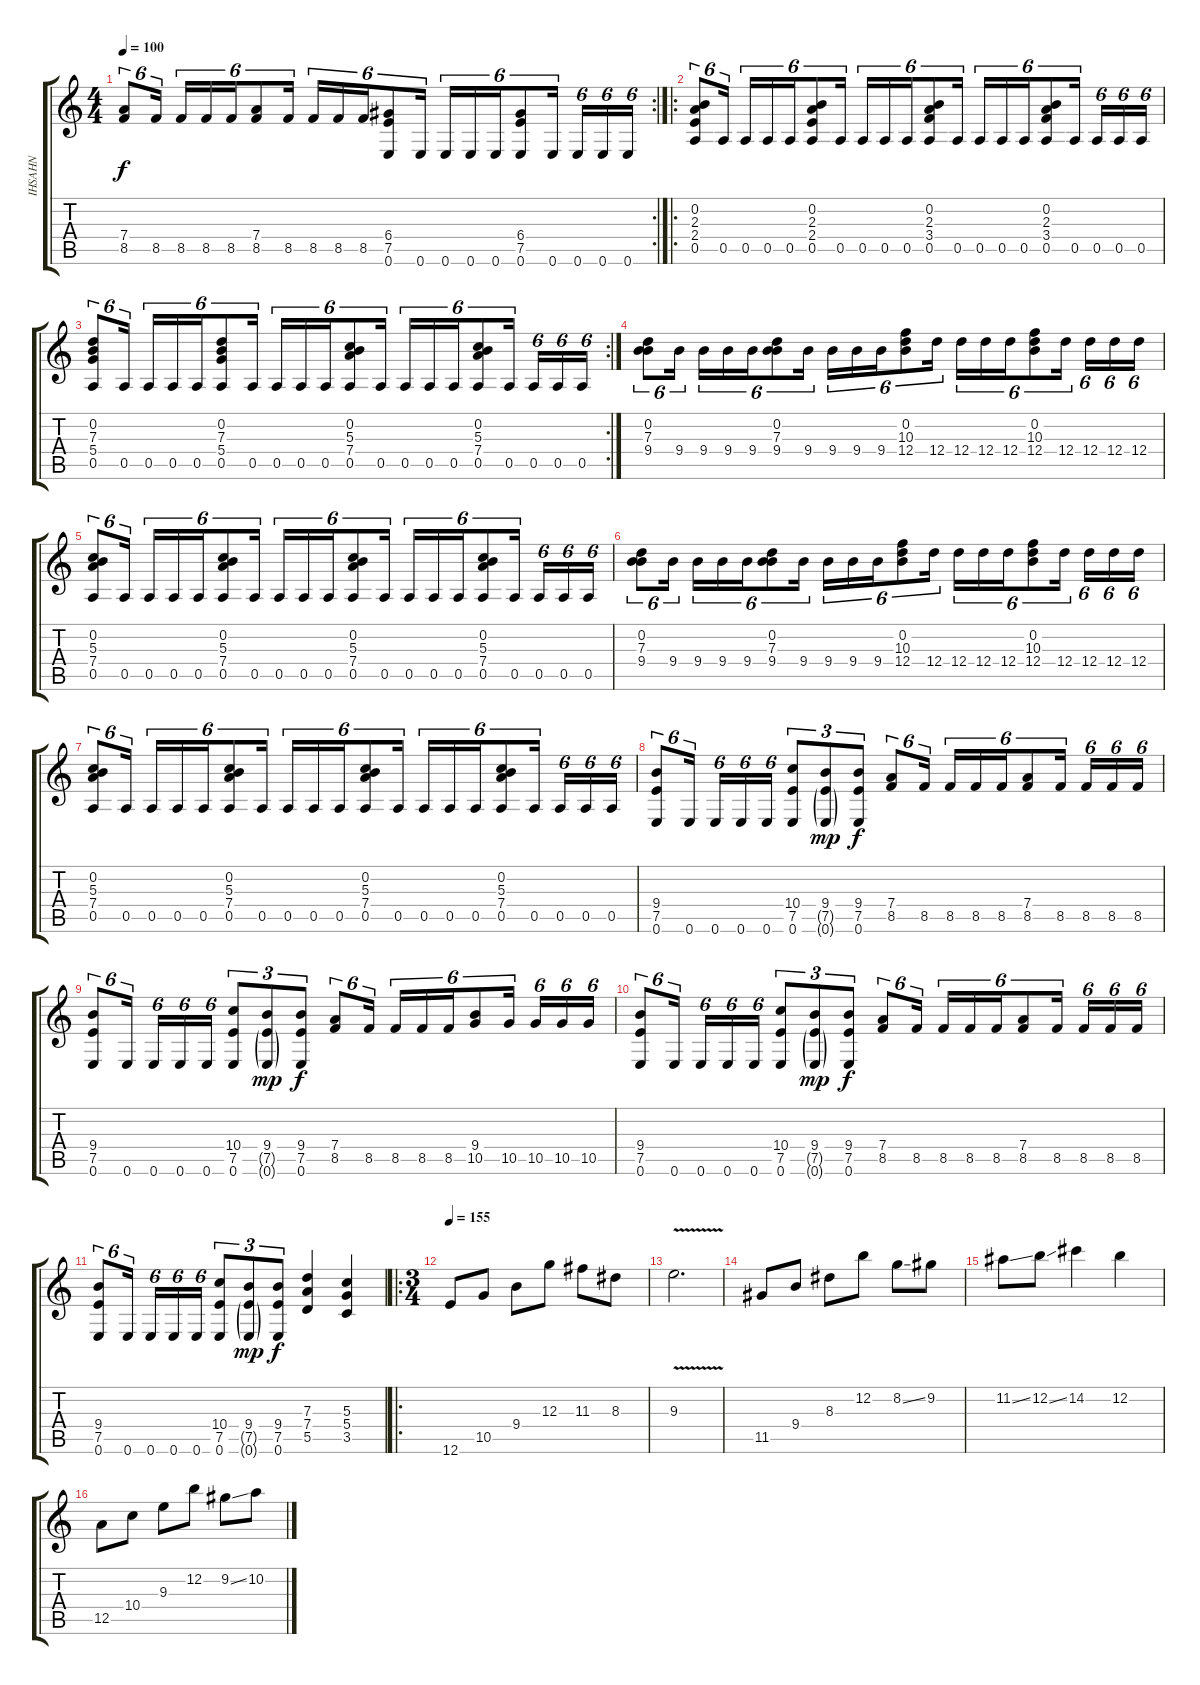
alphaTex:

\track ("IHSAHN" "IHSAHN") {instrument distortionguitar}
\staff {score tabs}
\tuning (E4 B3 G3 D3 A2 E2) {hide}
\rc 2
\ts (4 4)
\tempo 100
\clef g2
\ks c
(7.4 8.5).8{tu (6 4) dy f} 8.5.16{tu (6 4)} 8.5.16{tu (6 4)} 8.5.16{tu (6 4)} 8.5.16{tu (6 4)} (7.4 8.5).8{tu (6 4)} 8.5.16{tu (6 4)} 8.5.16{tu (6 4)} 8.5.16{tu (6 4)} 8.5.16{tu (6 4)} (6.4 7.5 0.6).8{tu (6 4)} 0.6.16{tu (6 4)} 0.6.16{tu (6 4)} 0.6.16{tu (6 4)} 0.6.16{tu (6 4)} (6.4 7.5 0.6).8{tu (6 4)} 0.6.16{tu (6 4)} 0.6.16{tu (6 4)} 0.6.16{tu (6 4)} 0.6.16{tu (6 4)} |
\ro
(0.2 2.3 2.4 0.5).8{tu (6 4)} 0.5.16{tu (6 4)} 0.5.16{tu (6 4)} 0.5.16{tu (6 4)} 0.5.16{tu (6 4)} (0.2 2.3 2.4 0.5).8{tu (6 4)} 0.5.16{tu (6 4)} 0.5.16{tu (6 4)} 0.5.16{tu (6 4)} 0.5.16{tu (6 4)} (0.2 2.3 3.4 0.5).8{tu (6 4)} 0.5.16{tu (6 4)} 0.5.16{tu (6 4)} 0.5.16{tu (6 4)} 0.5.16{tu (6 4)} (0.2 2.3 3.4 0.5).8{tu (6 4)} 0.5.16{tu (6 4)} 0.5.16{tu (6 4)} 0.5.16{tu (6 4)} 0.5.16{tu (6 4)} |
\rc 2
(0.2 7.3 5.4 0.5).8{tu (6 4)} 0.5.16{tu (6 4)} 0.5.16{tu (6 4)} 0.5.16{tu (6 4)} 0.5.16{tu (6 4)} (0.2 7.3 5.4 0.5).8{tu (6 4)} 0.5.16{tu (6 4)} 0.5.16{tu (6 4)} 0.5.16{tu (6 4)} 0.5.16{tu (6 4)} (0.2 5.3 7.4 0.5).8{tu (6 4)} 0.5.16{tu (6 4)} 0.5.16{tu (6 4)} 0.5.16{tu (6 4)} 0.5.16{tu (6 4)} (0.2 5.3 7.4 0.5).8{tu (6 4)} 0.5.16{tu (6 4)} 0.5.16{tu (6 4)} 0.5.16{tu (6 4)} 0.5.16{tu (6 4)} |
(0.2 7.3 9.4).8{tu (6 4)} 9.4.16{tu (6 4)} 9.4.16{tu (6 4)} 9.4.16{tu (6 4)} 9.4.16{tu (6 4)} (0.2 7.3 9.4).8{tu (6 4)} 9.4.16{tu (6 4)} 9.4.16{tu (6 4)} 9.4.16{tu (6 4)} 9.4.16{tu (6 4)} (0.2 10.3 12.4).8{tu (6 4)} 12.4.16{tu (6 4)} 12.4.16{tu (6 4)} 12.4.16{tu (6 4)} 12.4.16{tu (6 4)} (0.2 10.3 12.4).8{tu (6 4)} 12.4.16{tu (6 4)} 12.4.16{tu (6 4)} 12.4.16{tu (6 4)} 12.4.16{tu (6 4)} |
(0.2 5.3 7.4 0.5).8{tu (6 4)} 0.5.16{tu (6 4)} 0.5.16{tu (6 4)} 0.5.16{tu (6 4)} 0.5.16{tu (6 4)} (0.2 5.3 7.4 0.5).8{tu (6 4)} 0.5.16{tu (6 4)} 0.5.16{tu (6 4)} 0.5.16{tu (6 4)} 0.5.16{tu (6 4)} (0.2 5.3 7.4 0.5).8{tu (6 4)} 0.5.16{tu (6 4)} 0.5.16{tu (6 4)} 0.5.16{tu (6 4)} 0.5.16{tu (6 4)} (0.2 5.3 7.4 0.5).8{tu (6 4)} 0.5.16{tu (6 4)} 0.5.16{tu (6 4)} 0.5.16{tu (6 4)} 0.5.16{tu (6 4)} |
(0.2 7.3 9.4).8{tu (6 4)} 9.4.16{tu (6 4)} 9.4.16{tu (6 4)} 9.4.16{tu (6 4)} 9.4.16{tu (6 4)} (0.2 7.3 9.4).8{tu (6 4)} 9.4.16{tu (6 4)} 9.4.16{tu (6 4)} 9.4.16{tu (6 4)} 9.4.16{tu (6 4)} (0.2 10.3 12.4).8{tu (6 4)} 12.4.16{tu (6 4)} 12.4.16{tu (6 4)} 12.4.16{tu (6 4)} 12.4.16{tu (6 4)} (0.2 10.3 12.4).8{tu (6 4)} 12.4.16{tu (6 4)} 12.4.16{tu (6 4)} 12.4.16{tu (6 4)} 12.4.16{tu (6 4)} |
(0.2 5.3 7.4 0.5).8{tu (6 4)} 0.5.16{tu (6 4)} 0.5.16{tu (6 4)} 0.5.16{tu (6 4)} 0.5.16{tu (6 4)} (0.2 5.3 7.4 0.5).8{tu (6 4)} 0.5.16{tu (6 4)} 0.5.16{tu (6 4)} 0.5.16{tu (6 4)} 0.5.16{tu (6 4)} (0.2 5.3 7.4 0.5).8{tu (6 4)} 0.5.16{tu (6 4)} 0.5.16{tu (6 4)} 0.5.16{tu (6 4)} 0.5.16{tu (6 4)} (0.2 5.3 7.4 0.5).8{tu (6 4)} 0.5.16{tu (6 4)} 0.5.16{tu (6 4)} 0.5.16{tu (6 4)} 0.5.16{tu (6 4)} |
(9.4 7.5 0.6).8{tu (6 4)} 0.6.16{tu (6 4)} 0.6.16{tu (6 4)} 0.6.16{tu (6 4)} 0.6.16{tu (6 4)} (10.4 7.5 0.6).8{tu (3 2)} (9.4 7.5{g} 0.6{g}).8{tu (3 2) dy mp} (9.4 7.5 0.6).8{tu (3 2) dy f} (7.4 8.5).8{tu (6 4)} 8.5.16{tu (6 4)} 8.5.16{tu (6 4)} 8.5.16{tu (6 4)} 8.5.16{tu (6 4)} (7.4 8.5).8{tu (6 4)} 8.5.16{tu (6 4)} 8.5.16{tu (6 4)} 8.5.16{tu (6 4)} 8.5.16{tu (6 4)} |
(9.4 7.5 0.6).8{tu (6 4)} 0.6.16{tu (6 4)} 0.6.16{tu (6 4)} 0.6.16{tu (6 4)} 0.6.16{tu (6 4)} (10.4 7.5 0.6).8{tu (3 2)} (9.4 7.5{g} 0.6{g}).8{tu (3 2) dy mp} (9.4 7.5 0.6).8{tu (3 2) dy f} (7.4 8.5).8{tu (6 4)} 8.5.16{tu (6 4)} 8.5.16{tu (6 4)} 8.5.16{tu (6 4)} 8.5.16{tu (6 4)} (9.4 10.5).8{tu (6 4)} 10.5.16{tu (6 4)} 10.5.16{tu (6 4)} 10.5.16{tu (6 4)} 10.5.16{tu (6 4)} |
(9.4 7.5 0.6).8{tu (6 4)} 0.6.16{tu (6 4)} 0.6.16{tu (6 4)} 0.6.16{tu (6 4)} 0.6.16{tu (6 4)} (10.4 7.5 0.6).8{tu (3 2)} (9.4 7.5{g} 0.6{g}).8{tu (3 2) dy mp} (9.4 7.5 0.6).8{tu (3 2) dy f} (7.4 8.5).8{tu (6 4)} 8.5.16{tu (6 4)} 8.5.16{tu (6 4)} 8.5.16{tu (6 4)} 8.5.16{tu (6 4)} (7.4 8.5).8{tu (6 4)} 8.5.16{tu (6 4)} 8.5.16{tu (6 4)} 8.5.16{tu (6 4)} 8.5.16{tu (6 4)} |
(9.4 7.5 0.6).8{tu (6 4)} 0.6.16{tu (6 4)} 0.6.16{tu (6 4)} 0.6.16{tu (6 4)} 0.6.16{tu (6 4)} (10.4 7.5 0.6).8{tu (3 2)} (9.4 7.5{g} 0.6{g}).8{tu (3 2) dy mp} (9.4 7.5 0.6).8{tu (3 2) dy f} (7.3 7.4 5.5).4 (5.3 5.4 3.5).4 |
\ro
\ts (3 4)
\tempo 150
\tempo 155
12.6.8 10.5.8 9.4.8 12.3.8 11.3.8 8.3.8 |
9.3{v}.2{d} |
11.5.8 9.4.8 8.3.8 12.2.8 8.2{ss}.8 9.2.8 |
11.2{ss}.8 12.2{ss}.8 14.2.4 12.2.4 |
12.5.8 10.4.8 9.3.8 12.2.8 9.2{ss}.8 10.2.8
